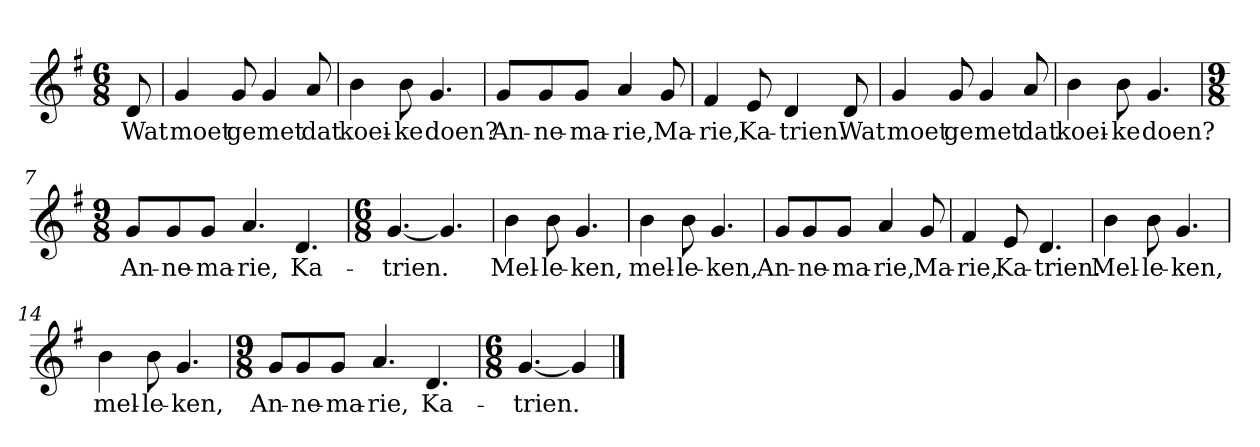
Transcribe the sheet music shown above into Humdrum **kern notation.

**kern	**text
*part1	*part1
*staff1	*staff1
*clefG2	*
*k[f#]	*
*G:	*
*M6/8	*
*MM120	*
=	=
8d	Wat
=1	=1
4g	moet
8g	ge
4g	met
8a	dat
=2	=2
4b	koei-
8b	-ke
4.g	doen?
=3	=3
8g/L	An-
8g/	-ne-
8g/J	-ma-
4a	-rie,
8g	Ma-
=4	=4
4f#	-rie,
8e	Ka-
4d	-trien.
8d	Wat
=5	=5
4g	moet
8g	ge
4g	met
8a	dat
=6	=6
4b	koei-
8b	-ke
4.g	doen?
=7	=7
*M9/8	*
8g/L	An-
8g/	-ne-
8g/J	-ma-
4.a	-rie,
4.d	Ka-
=8	=8
*M6/8	*
[4.g	-trien.
4.g]	.
=9	=9
4b	Mel-
8b	-le-
4.g	-ken,
=10	=10
4b	mel-
8b	-le-
4.g	-ken,
=11	=11
8g/L	An-
8g/	-ne-
8g/J	-ma-
4a	-rie,
8g	Ma-
=12	=12
4f#	-rie,
8e	Ka-
4.d	-trien.
=13	=13
4b	Mel-
8b	-le-
4.g	-ken,
=14	=14
4b	mel-
8b	-le-
4.g	-ken,
=15	=15
*M9/8	*
8g/L	An-
8g/	-ne-
8g/J	-ma-
4.a	-rie,
4.d	Ka-
=16	=16
*M6/8	*
[4.g	-trien.
4g]	.
==	==
*-	*-
